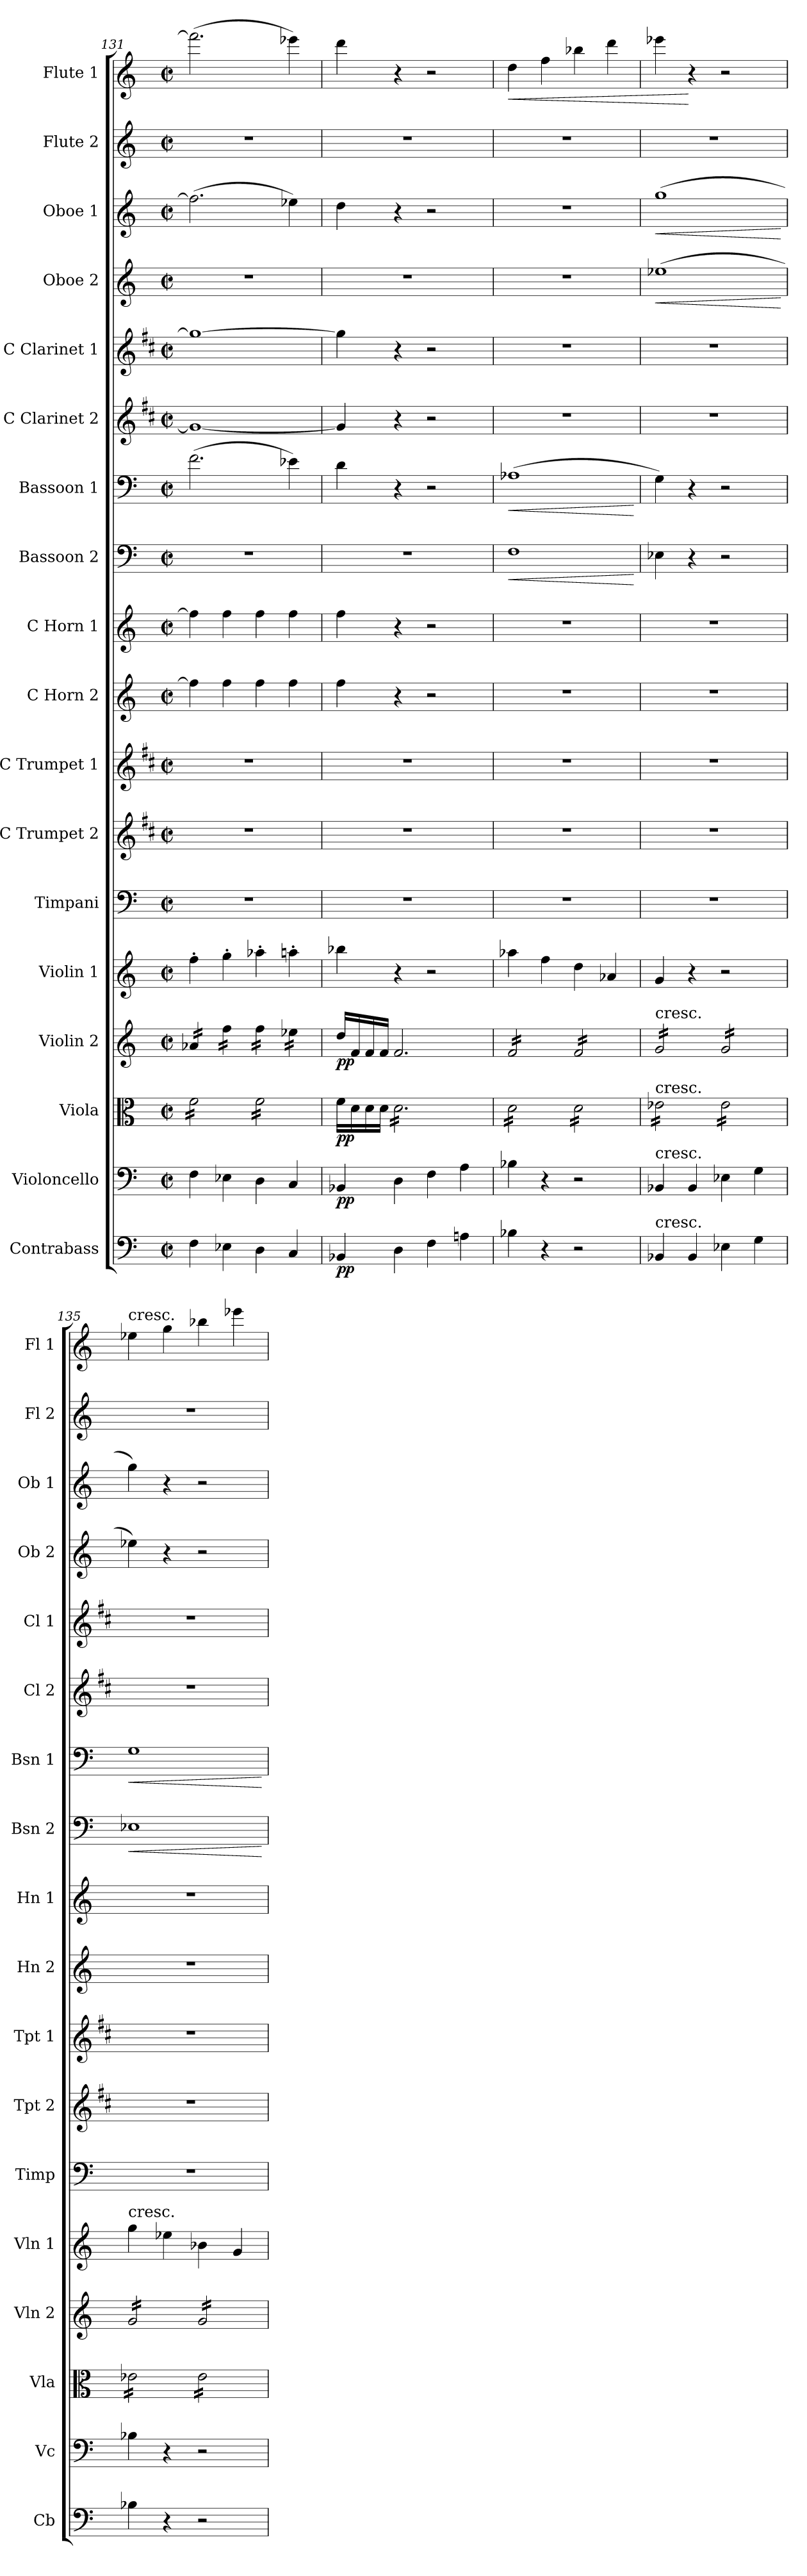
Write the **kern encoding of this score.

**kern	**dynam	**kern	**dynam	**kern	**dynam	**kern	**dynam	**kern	**kern	**kern	**kern	**kern	**kern	**kern	**dynam	**kern	**dynam	**kern	**kern	**kern	**dynam	**kern	**dynam	**kern	**kern	**dynam
*part18	*part18	*part17	*part17	*part16	*part16	*part15	*part15	*part14	*part13	*part12	*part11	*part10	*part9	*part8	*part8	*part7	*part7	*part6	*part5	*part4	*part4	*part3	*part3	*part2	*part1	*part1
*staff18	*staff18	*staff17	*staff17	*staff16	*staff16	*staff15	*staff15	*staff14	*staff13	*staff12	*staff11	*staff10	*staff9	*staff8	*staff8	*staff7	*staff7	*staff6	*staff5	*staff4	*staff4	*staff3	*staff3	*staff2	*staff1	*staff1
*I"Contrabass	*	*I"Violoncello	*	*I"Viola	*	*I"Violin 2	*	*I"Violin 1	*I"Timpani	*I"C Trumpet 2	*I"C Trumpet 1	*I"C Horn 2	*I"C Horn 1	*I"Bassoon 2	*	*I"Bassoon 1	*	*I"C Clarinet 2	*I"C Clarinet 1	*I"Oboe 2	*	*I"Oboe 1	*	*I"Flute 2	*I"Flute 1	*
*I'Cb	*	*I'Vc	*	*I'Vla	*	*I'Vln 2	*	*I'Vln 1	*I'Timp	*I'Tpt 2	*I'Tpt 1	*I'Hn 2	*I'Hn 1	*I'Bsn 2	*	*I'Bsn 1	*	*I'Cl 2	*I'Cl 1	*I'Ob 2	*	*I'Ob 1	*	*I'Fl 2	*I'Fl 1	*
*clefF4	*	*clefF4	*	*clefC3	*	*clefG2	*	*clefG2	*clefF4	*clefG2	*clefG2	*clefG2	*clefG2	*clefF4	*	*clefF4	*	*clefG2	*clefG2	*clefG2	*	*clefG2	*	*clefG2	*clefG2	*
*ITrd7c12	*	*	*	*	*	*	*	*	*	*ITrd1c2	*ITrd1c2	*ITrd7c12	*ITrd7c12	*	*	*	*	*ITrd1c2	*ITrd1c2	*	*	*	*	*	*	*
*k[]	*	*k[]	*	*k[]	*	*k[]	*	*k[]	*k[]	*k[]	*k[]	*k[]	*k[]	*k[]	*	*k[]	*	*k[]	*k[]	*k[]	*	*k[]	*	*k[]	*k[]	*
*M2/2	*	*M2/2	*	*M2/2	*	*M2/2	*	*M2/2	*M2/2	*M2/2	*M2/2	*M2/2	*M2/2	*M2/2	*	*M2/2	*	*M2/2	*M2/2	*M2/2	*	*M2/2	*	*M2/2	*M2/2	*
*met(c|)	*	*met(c|)	*	*met(c|)	*	*met(c|)	*	*met(c|)	*met(c|)	*met(c|)	*met(c|)	*met(c|)	*met(c|)	*met(c|)	*	*met(c|)	*	*met(c|)	*met(c|)	*met(c|)	*	*met(c|)	*	*met(c|)	*met(c|)	*
=131	=131	=131	=131	=131	=131	=131	=131	=131	=131	=131	=131	=131	=131	=131	=131	=131	=131	=131	=131	=131	=131	=131	=131	=131	=131	=131
*	*	*	*	*tremolo	*	*	*	*	*	*	*	*	*	*	*	*	*	*	*	*	*	*	*	*	*	*
*	*	*	*	*	*	*tremolo	*	*	*	*	*	*	*	*	*	*	*	*	*	*	*	*	*	*	*	*
4FF\	.	4F\	.	16f\LL	.	16a-X/LL	.	4ff'\	1r	1r	1r	4f\]	4f\]	1r	.	(2.f\	.	1f_	1ff_	1r	.	(2.ff\]	.	1r	(2.fff\]	.
.	.	.	.	16f\	.	16a-X/	.	.	.	.	.	.	.	.	.	.	.	.	.	.	.	.	.	.	.	.
.	.	.	.	16f\	.	16a-X/	.	.	.	.	.	.	.	.	.	.	.	.	.	.	.	.	.	.	.	.
.	.	.	.	16f\	.	16a-X/JJ	.	.	.	.	.	.	.	.	.	.	.	.	.	.	.	.	.	.	.	.
4EE-X\	.	4E-X\	.	16f\	.	16ff\LL	.	4gg'\	.	.	.	4f\	4f\	.	.	.	.	.	.	.	.	.	.	.	.	.
.	.	.	.	16f\	.	16ff\	.	.	.	.	.	.	.	.	.	.	.	.	.	.	.	.	.	.	.	.
.	.	.	.	16f\	.	16ff\	.	.	.	.	.	.	.	.	.	.	.	.	.	.	.	.	.	.	.	.
.	.	.	.	16f\JJ	.	16ff\JJ	.	.	.	.	.	.	.	.	.	.	.	.	.	.	.	.	.	.	.	.
4DD\	.	4D\	.	16f\LL	.	16ff\LL	.	4aa-X'\	.	.	.	4f\	4f\	.	.	.	.	.	.	.	.	.	.	.	.	.
.	.	.	.	16f\	.	16ff\	.	.	.	.	.	.	.	.	.	.	.	.	.	.	.	.	.	.	.	.
.	.	.	.	16f\	.	16ff\	.	.	.	.	.	.	.	.	.	.	.	.	.	.	.	.	.	.	.	.
.	.	.	.	16f\	.	16ff\JJ	.	.	.	.	.	.	.	.	.	.	.	.	.	.	.	.	.	.	.	.
4CC/	.	4C/	.	16f\	.	16ee-X\LL	.	4aan'\	.	.	.	4f\	4f\	.	.	4e-X\)	.	.	.	.	.	4ee-X\)	.	.	4eee-X\)	.
.	.	.	.	16f\	.	16ee-X\	.	.	.	.	.	.	.	.	.	.	.	.	.	.	.	.	.	.	.	.
.	.	.	.	16f\	.	16ee-X\	.	.	.	.	.	.	.	.	.	.	.	.	.	.	.	.	.	.	.	.
.	.	.	.	16f\JJ	.	16ee-X\JJ	.	.	.	.	.	.	.	.	.	.	.	.	.	.	.	.	.	.	.	.
*	*	*	*	*	*	*Xtremolo	*	*	*	*	*	*	*	*	*	*	*	*	*	*	*	*	*	*	*	*
*	*	*	*	*Xtremolo	*	*	*	*	*	*	*	*	*	*	*	*	*	*	*	*	*	*	*	*	*	*
=132	=132	=132	=132	=132	=132	=132	=132	=132	=132	=132	=132	=132	=132	=132	=132	=132	=132	=132	=132	=132	=132	=132	=132	=132	=132	=132
!	!LO:DY:b	!	!LO:DY:b	!	!LO:DY:b	!	!LO:DY:b	!	!	!	!	!	!	!	!	!	!	!	!	!	!	!	!	!	!	!
4BBB-X/	pp	4BB-X/	pp	16f\LL	pp	16dd/LL	pp	4bb-X\	1r	1r	1r	4f\	4f\	1r	.	4d\	.	4f/]	4ff\]	1r	.	4dd\	.	1r	4ddd\	.
.	.	.	.	16d\	.	16f/	.	.	.	.	.	.	.	.	.	.	.	.	.	.	.	.	.	.	.	.
.	.	.	.	16d\	.	16f/	.	.	.	.	.	.	.	.	.	.	.	.	.	.	.	.	.	.	.	.
.	.	.	.	16d\JJ	.	16f/JJ	.	.	.	.	.	.	.	.	.	.	.	.	.	.	.	.	.	.	.	.
*	*	*	*	*tremolo	*	*	*	*	*	*	*	*	*	*	*	*	*	*	*	*	*	*	*	*	*	*
4DD\	.	4D\	.	16d\LL	.	2.f/	.	4r	.	.	.	4r	4r	.	.	4r	.	4r	4r	.	.	4r	.	.	4r	.
.	.	.	.	16d\	.	.	.	.	.	.	.	.	.	.	.	.	.	.	.	.	.	.	.	.	.	.
.	.	.	.	16d\	.	.	.	.	.	.	.	.	.	.	.	.	.	.	.	.	.	.	.	.	.	.
.	.	.	.	16d\	.	.	.	.	.	.	.	.	.	.	.	.	.	.	.	.	.	.	.	.	.	.
4FF\	.	4F\	.	16d\	.	.	.	2r	.	.	.	2r	2r	.	.	2r	.	2r	2r	.	.	2r	.	.	2r	.
.	.	.	.	16d\	.	.	.	.	.	.	.	.	.	.	.	.	.	.	.	.	.	.	.	.	.	.
.	.	.	.	16d\	.	.	.	.	.	.	.	.	.	.	.	.	.	.	.	.	.	.	.	.	.	.
.	.	.	.	16d\	.	.	.	.	.	.	.	.	.	.	.	.	.	.	.	.	.	.	.	.	.	.
4AAn\	.	4A\	.	16d\	.	.	.	.	.	.	.	.	.	.	.	.	.	.	.	.	.	.	.	.	.	.
.	.	.	.	16d\	.	.	.	.	.	.	.	.	.	.	.	.	.	.	.	.	.	.	.	.	.	.
.	.	.	.	16d\	.	.	.	.	.	.	.	.	.	.	.	.	.	.	.	.	.	.	.	.	.	.
.	.	.	.	16d\JJ	.	.	.	.	.	.	.	.	.	.	.	.	.	.	.	.	.	.	.	.	.	.
=133	=133	=133	=133	=133	=133	=133	=133	=133	=133	=133	=133	=133	=133	=133	=133	=133	=133	=133	=133	=133	=133	=133	=133	=133	=133	=133
!	!	!	!	!	!	!	!	!	!	!	!	!	!	!	!LO:HP:b	!	!LO:HP:b	!	!	!	!	!	!	!	!	!LO:HP:b
*	*	*	*	*	*	*tremolo	*	*	*	*	*	*	*	*	*	*	*	*	*	*	*	*	*	*	*	*
4BB-X\	.	4B-X\	.	16d\LL	.	16f/LL	.	4aa-X\	1r	1r	1r	1r	1r	1F	<	(1A-X	<	1r	1r	1r	.	1r	.	1r	4dd\	<
.	.	.	.	16d\	.	16f/	.	.	.	.	.	.	.	.	.	.	.	.	.	.	.	.	.	.	.	.
.	.	.	.	16d\	.	16f/	.	.	.	.	.	.	.	.	.	.	.	.	.	.	.	.	.	.	.	.
.	.	.	.	16d\	.	16f/	.	.	.	.	.	.	.	.	.	.	.	.	.	.	.	.	.	.	.	.
4r	.	4r	.	16d\	.	16f/	.	4ff\	.	.	.	.	.	.	.	.	.	.	.	.	.	.	.	.	4ff\	.
.	.	.	.	16d\	.	16f/	.	.	.	.	.	.	.	.	.	.	.	.	.	.	.	.	.	.	.	.
.	.	.	.	16d\	.	16f/	.	.	.	.	.	.	.	.	.	.	.	.	.	.	.	.	.	.	.	.
.	.	.	.	16d\JJ	.	16f/JJ	.	.	.	.	.	.	.	.	.	.	.	.	.	.	.	.	.	.	.	.
2r	.	2r	.	16d\LL	.	16f/LL	.	4dd\	.	.	.	.	.	.	.	.	.	.	.	.	.	.	.	.	4bb-X\	.
.	.	.	.	16d\	.	16f/	.	.	.	.	.	.	.	.	.	.	.	.	.	.	.	.	.	.	.	.
.	.	.	.	16d\	.	16f/	.	.	.	.	.	.	.	.	.	.	.	.	.	.	.	.	.	.	.	.
.	.	.	.	16d\	.	16f/	.	.	.	.	.	.	.	.	.	.	.	.	.	.	.	.	.	.	.	.
.	.	.	.	16d\	.	16f/	.	4a-X/	.	.	.	.	.	.	.	.	.	.	.	.	.	.	.	.	4ddd\	.
.	.	.	.	16d\	.	16f/	.	.	.	.	.	.	.	.	.	.	.	.	.	.	.	.	.	.	.	.
.	.	.	.	16d\	.	16f/	.	.	.	.	.	.	.	.	.	.	.	.	.	.	.	.	.	.	.	.
.	.	.	.	16d\JJ	.	16f/JJ	.	.	.	.	.	.	.	.	.	.	.	.	.	.	.	.	.	.	.	.
.	.	.	.	.	.	.	.	.	.	.	.	.	.	.	[	.	[	.	.	.	.	.	.	.	.	.
=134	=134	=134	=134	=134	=134	=134	=134	=134	=134	=134	=134	=134	=134	=134	=134	=134	=134	=134	=134	=134	=134	=134	=134	=134	=134	=134
!	!	!	!	!	!	!LO:TX:a:t=cresc.	!	!	!	!	!	!	!	!	!	!	!	!	!	!	!	!	!	!	!	!
!	!	!	!	!LO:TX:a:t=cresc.	!	!	!	!	!	!	!	!	!	!	!	!	!	!	!	!	!	!	!	!	!	!
!	!	!LO:TX:a:t=cresc.	!	!	!	!	!	!	!	!	!	!	!	!	!	!	!	!	!	!	!	!	!	!	!	!
!LO:TX:a:t=cresc.	!	!	!	!	!	!	!	!	!	!	!	!	!	!	!	!	!	!	!	!	!	!	!	!	!	!
!	!	!	!	!	!	!	!	!	!	!	!	!	!	!	!	!	!	!	!	!	!LO:HP:b	!	!LO:HP:b	!	!	!
4BBB-X/	.	4BB-X/	.	16e-X\LL	.	16g/LL	.	4g/	1r	1r	1r	1r	1r	4E-X\	.	4G\)	.	1r	1r	(1ee-X	<	(1gg	<	1r	4eee-X\	.
.	.	.	.	16e-X\	.	16g/	.	.	.	.	.	.	.	.	.	.	.	.	.	.	.	.	.	.	.	.
.	.	.	.	16e-X\	.	16g/	.	.	.	.	.	.	.	.	.	.	.	.	.	.	.	.	.	.	.	.
.	.	.	.	16e-X\	.	16g/	.	.	.	.	.	.	.	.	.	.	.	.	.	.	.	.	.	.	.	.
4BBB-/	.	4BB-/	.	16e-X\	.	16g/	.	4r	.	.	.	.	.	4r	.	4r	.	.	.	.	.	.	.	.	4r	[
.	.	.	.	16e-X\	.	16g/	.	.	.	.	.	.	.	.	.	.	.	.	.	.	.	.	.	.	.	.
.	.	.	.	16e-X\	.	16g/	.	.	.	.	.	.	.	.	.	.	.	.	.	.	.	.	.	.	.	.
.	.	.	.	16e-X\JJ	.	16g/JJ	.	.	.	.	.	.	.	.	.	.	.	.	.	.	.	.	.	.	.	.
4EE-X\	.	4E-X\	.	16e-\LL	.	16g/LL	.	2r	.	.	.	.	.	2r	.	2r	.	.	.	.	.	.	.	.	2r	.
.	.	.	.	16e-\	.	16g/	.	.	.	.	.	.	.	.	.	.	.	.	.	.	.	.	.	.	.	.
.	.	.	.	16e-\	.	16g/	.	.	.	.	.	.	.	.	.	.	.	.	.	.	.	.	.	.	.	.
.	.	.	.	16e-\	.	16g/	.	.	.	.	.	.	.	.	.	.	.	.	.	.	.	.	.	.	.	.
4GG\	.	4G\	.	16e-\	.	16g/	.	.	.	.	.	.	.	.	.	.	.	.	.	.	.	.	.	.	.	.
.	.	.	.	16e-\	.	16g/	.	.	.	.	.	.	.	.	.	.	.	.	.	.	.	.	.	.	.	.
.	.	.	.	16e-\	.	16g/	.	.	.	.	.	.	.	.	.	.	.	.	.	.	.	.	.	.	.	.
.	.	.	.	16e-\JJ	.	16g/JJ	.	.	.	.	.	.	.	.	.	.	.	.	.	.	.	.	.	.	.	.
.	.	.	.	.	.	.	.	.	.	.	.	.	.	.	.	.	.	.	.	.	[	.	[	.	.	.
=135	=135	=135	=135	=135	=135	=135	=135	=135	=135	=135	=135	=135	=135	=135	=135	=135	=135	=135	=135	=135	=135	=135	=135	=135	=135	=135
!	!	!	!	!	!	!	!	!	!	!	!	!	!	!	!	!	!	!	!	!	!	!	!	!	!LO:TX:a:t=cresc.	!
!	!	!	!	!	!	!	!	!LO:TX:a:t=cresc.	!	!	!	!	!	!	!	!	!	!	!	!	!	!	!	!	!	!
!	!	!	!	!	!	!	!	!	!	!	!	!	!	!	!LO:HP:b	!	!LO:HP:b	!	!	!	!	!	!	!	!	!
4BB-X\	.	4B-X\	.	16e-X\LL	.	16g/LL	.	4gg\	1r	1r	1r	1r	1r	1E-X	<	1G	<	1r	1r	4ee-X\)	.	4gg\)	.	1r	4ee-X\	.
.	.	.	.	16e-X\	.	16g/	.	.	.	.	.	.	.	.	.	.	.	.	.	.	.	.	.	.	.	.
.	.	.	.	16e-X\	.	16g/	.	.	.	.	.	.	.	.	.	.	.	.	.	.	.	.	.	.	.	.
.	.	.	.	16e-X\	.	16g/	.	.	.	.	.	.	.	.	.	.	.	.	.	.	.	.	.	.	.	.
4r	.	4r	.	16e-X\	.	16g/	.	4ee-X\	.	.	.	.	.	.	.	.	.	.	.	4r	.	4r	.	.	4gg\	.
.	.	.	.	16e-X\	.	16g/	.	.	.	.	.	.	.	.	.	.	.	.	.	.	.	.	.	.	.	.
.	.	.	.	16e-X\	.	16g/	.	.	.	.	.	.	.	.	.	.	.	.	.	.	.	.	.	.	.	.
.	.	.	.	16e-X\JJ	.	16g/JJ	.	.	.	.	.	.	.	.	.	.	.	.	.	.	.	.	.	.	.	.
2r	.	2r	.	16e-\LL	.	16g/LL	.	4b-X\	.	.	.	.	.	.	.	.	.	.	.	2r	.	2r	.	.	4bb-X\	.
.	.	.	.	16e-\	.	16g/	.	.	.	.	.	.	.	.	.	.	.	.	.	.	.	.	.	.	.	.
.	.	.	.	16e-\	.	16g/	.	.	.	.	.	.	.	.	.	.	.	.	.	.	.	.	.	.	.	.
.	.	.	.	16e-\	.	16g/	.	.	.	.	.	.	.	.	.	.	.	.	.	.	.	.	.	.	.	.
.	.	.	.	16e-\	.	16g/	.	4g/	.	.	.	.	.	.	.	.	.	.	.	.	.	.	.	.	4eee-X\	.
.	.	.	.	16e-\	.	16g/	.	.	.	.	.	.	.	.	.	.	.	.	.	.	.	.	.	.	.	.
.	.	.	.	16e-\	.	16g/	.	.	.	.	.	.	.	.	.	.	.	.	.	.	.	.	.	.	.	.
.	.	.	.	16e-\JJ	.	16g/JJ	.	.	.	.	.	.	.	.	.	.	.	.	.	.	.	.	.	.	.	.
*	*	*	*	*	*	*Xtremolo	*	*	*	*	*	*	*	*	*	*	*	*	*	*	*	*	*	*	*	*
*	*	*	*	*Xtremolo	*	*	*	*	*	*	*	*	*	*	*	*	*	*	*	*	*	*	*	*	*	*
.	.	.	.	.	.	.	.	.	.	.	.	.	.	.	[	.	[	.	.	.	.	.	.	.	.	.
=	=	=	=	=	=	=	=	=	=	=	=	=	=	=	=	=	=	=	=	=	=	=	=	=	=	=
*-	*-	*-	*-	*-	*-	*-	*-	*-	*-	*-	*-	*-	*-	*-	*-	*-	*-	*-	*-	*-	*-	*-	*-	*-	*-	*-
